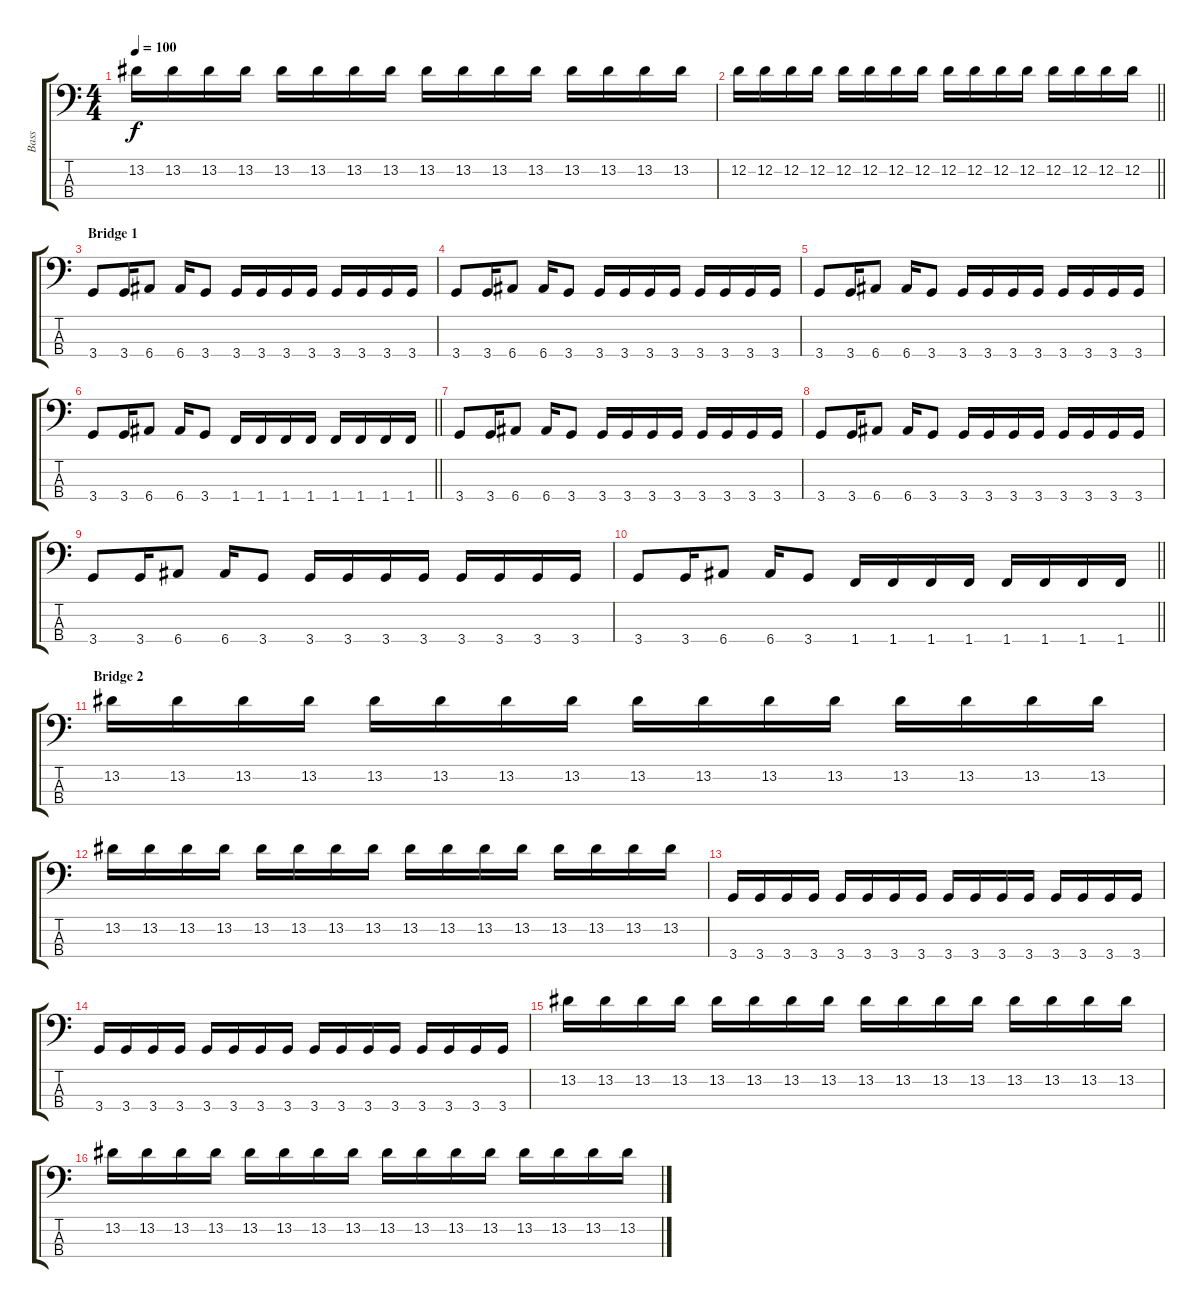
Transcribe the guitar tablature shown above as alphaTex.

\track ("Bass" "Bass") {instrument electricbassfinger}
\staff {score tabs}
\tuning (G2 D2 A1 E1) {hide}
\ts (4 4)
\tempo 100
\clef f4
\ks c
13.2.16{dy f} 13.2.16 13.2.16 13.2.16 13.2.16 13.2.16 13.2.16 13.2.16 13.2.16 13.2.16 13.2.16 13.2.16 13.2.16 13.2.16 13.2.16 13.2.16 |
\barLineRight lightlight
12.2.16 12.2.16 12.2.16 12.2.16 12.2.16 12.2.16 12.2.16 12.2.16 12.2.16 12.2.16 12.2.16 12.2.16 12.2.16 12.2.16 12.2.16 12.2.16 |
\section ("" "Bridge 1")
3.4.8 3.4.16 6.4.8 6.4.16 3.4.8 3.4.16 3.4.16 3.4.16 3.4.16 3.4.16 3.4.16 3.4.16 3.4.16 |
3.4.8 3.4.16 6.4.8 6.4.16 3.4.8 3.4.16 3.4.16 3.4.16 3.4.16 3.4.16 3.4.16 3.4.16 3.4.16 |
3.4.8 3.4.16 6.4.8 6.4.16 3.4.8 3.4.16 3.4.16 3.4.16 3.4.16 3.4.16 3.4.16 3.4.16 3.4.16 |
\barLineRight lightlight
3.4.8 3.4.16 6.4.8 6.4.16 3.4.8 1.4.16 1.4.16 1.4.16 1.4.16 1.4.16 1.4.16 1.4.16 1.4.16 |
3.4.8 3.4.16 6.4.8 6.4.16 3.4.8 3.4.16 3.4.16 3.4.16 3.4.16 3.4.16 3.4.16 3.4.16 3.4.16 |
3.4.8 3.4.16 6.4.8 6.4.16 3.4.8 3.4.16 3.4.16 3.4.16 3.4.16 3.4.16 3.4.16 3.4.16 3.4.16 |
3.4.8 3.4.16 6.4.8 6.4.16 3.4.8 3.4.16 3.4.16 3.4.16 3.4.16 3.4.16 3.4.16 3.4.16 3.4.16 |
\barLineRight lightlight
3.4.8 3.4.16 6.4.8 6.4.16 3.4.8 1.4.16 1.4.16 1.4.16 1.4.16 1.4.16 1.4.16 1.4.16 1.4.16 |
\section ("" "Bridge 2")
13.2.16{volume 9} 13.2.16 13.2.16 13.2.16 13.2.16 13.2.16 13.2.16 13.2.16 13.2.16 13.2.16 13.2.16 13.2.16 13.2.16 13.2.16 13.2.16 13.2.16 |
13.2.16 13.2.16 13.2.16 13.2.16 13.2.16 13.2.16 13.2.16 13.2.16 13.2.16 13.2.16 13.2.16 13.2.16 13.2.16 13.2.16 13.2.16 13.2.16 |
3.4.16 3.4.16 3.4.16 3.4.16 3.4.16 3.4.16 3.4.16 3.4.16 3.4.16 3.4.16 3.4.16 3.4.16 3.4.16 3.4.16 3.4.16 3.4.16 |
3.4.16 3.4.16 3.4.16 3.4.16 3.4.16 3.4.16 3.4.16 3.4.16 3.4.16 3.4.16 3.4.16 3.4.16 3.4.16 3.4.16 3.4.16 3.4.16 |
13.2.16 13.2.16 13.2.16 13.2.16 13.2.16 13.2.16 13.2.16 13.2.16 13.2.16 13.2.16 13.2.16 13.2.16 13.2.16 13.2.16 13.2.16 13.2.16 |
13.2.16 13.2.16 13.2.16 13.2.16 13.2.16 13.2.16 13.2.16 13.2.16 13.2.16 13.2.16 13.2.16 13.2.16 13.2.16 13.2.16 13.2.16 13.2.16
